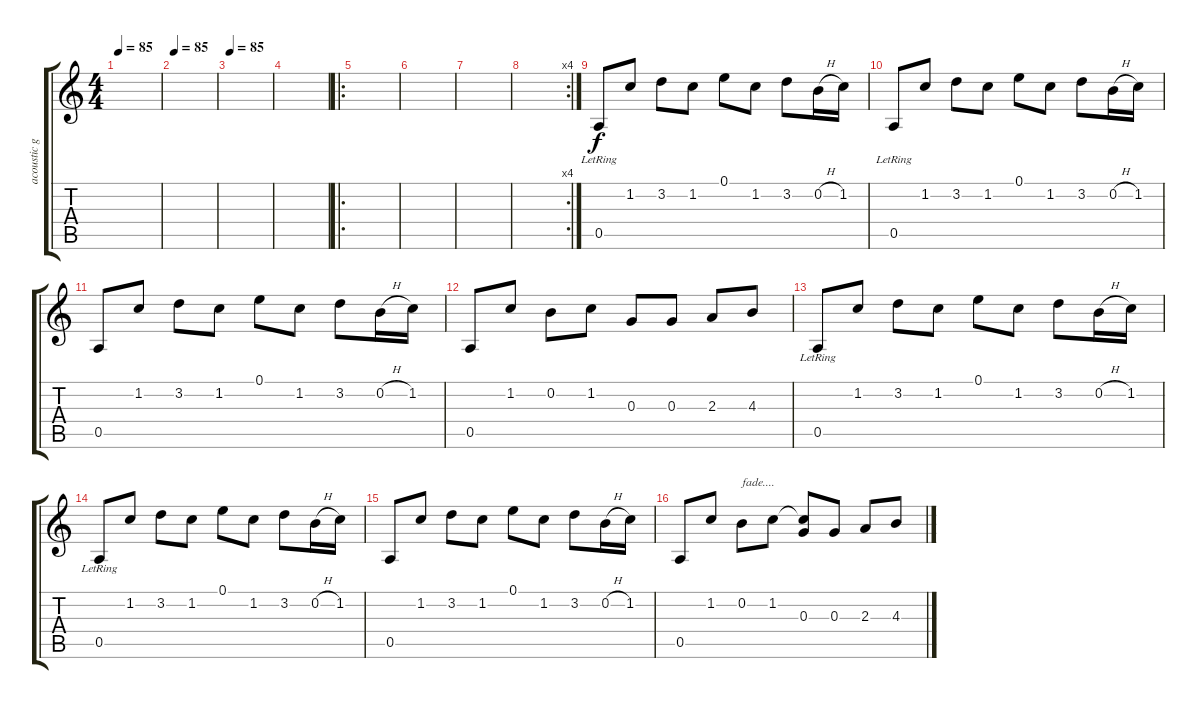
\track ("acoustic guitar" "acoustic g") {instrument acousticguitarnylon}
\staff {score tabs}
\tuning (E4 B3 G3 D3 A2 E2) {hide}
\ts (4 4)
\tempo 85
\clef g2
\ks c
|
\tempo 85
|
\tempo 85
|
|
\ro
|
|
|
\rc 4
|
0.5{lr}.8 1.2.8 3.2.8 1.2.8 0.1.8 1.2.8 3.2.8 0.2{h}.16 1.2.16 |
0.5{lr}.8 1.2.8 3.2.8 1.2.8 0.1.8 1.2.8 3.2.8 0.2{h}.16 1.2.16 |
0.5.8 1.2.8 3.2.8 1.2.8 0.1.8 1.2.8 3.2.8 0.2{h}.16 1.2.16 |
0.5.8 1.2.8 0.2.8 1.2.8 0.3.8 0.3.8 2.3.8 4.3.8 |
0.5{lr}.8 1.2.8 3.2.8 1.2.8 0.1.8 1.2.8 3.2.8 0.2{h}.16 1.2.16 |
0.5{lr}.8 1.2.8 3.2.8 1.2.8 0.1.8 1.2.8 3.2.8 0.2{h}.16 1.2.16 |
0.5.8 1.2.8 3.2.8 1.2.8 0.1.8 1.2.8 3.2.8 0.2{h}.16 1.2.16 |
0.5.8 1.2.8 0.2.8{txt "fade...."} 1.2.8 (1.2{t} 0.3).8{volume 6} 0.3.8 2.3.8 4.3.8
